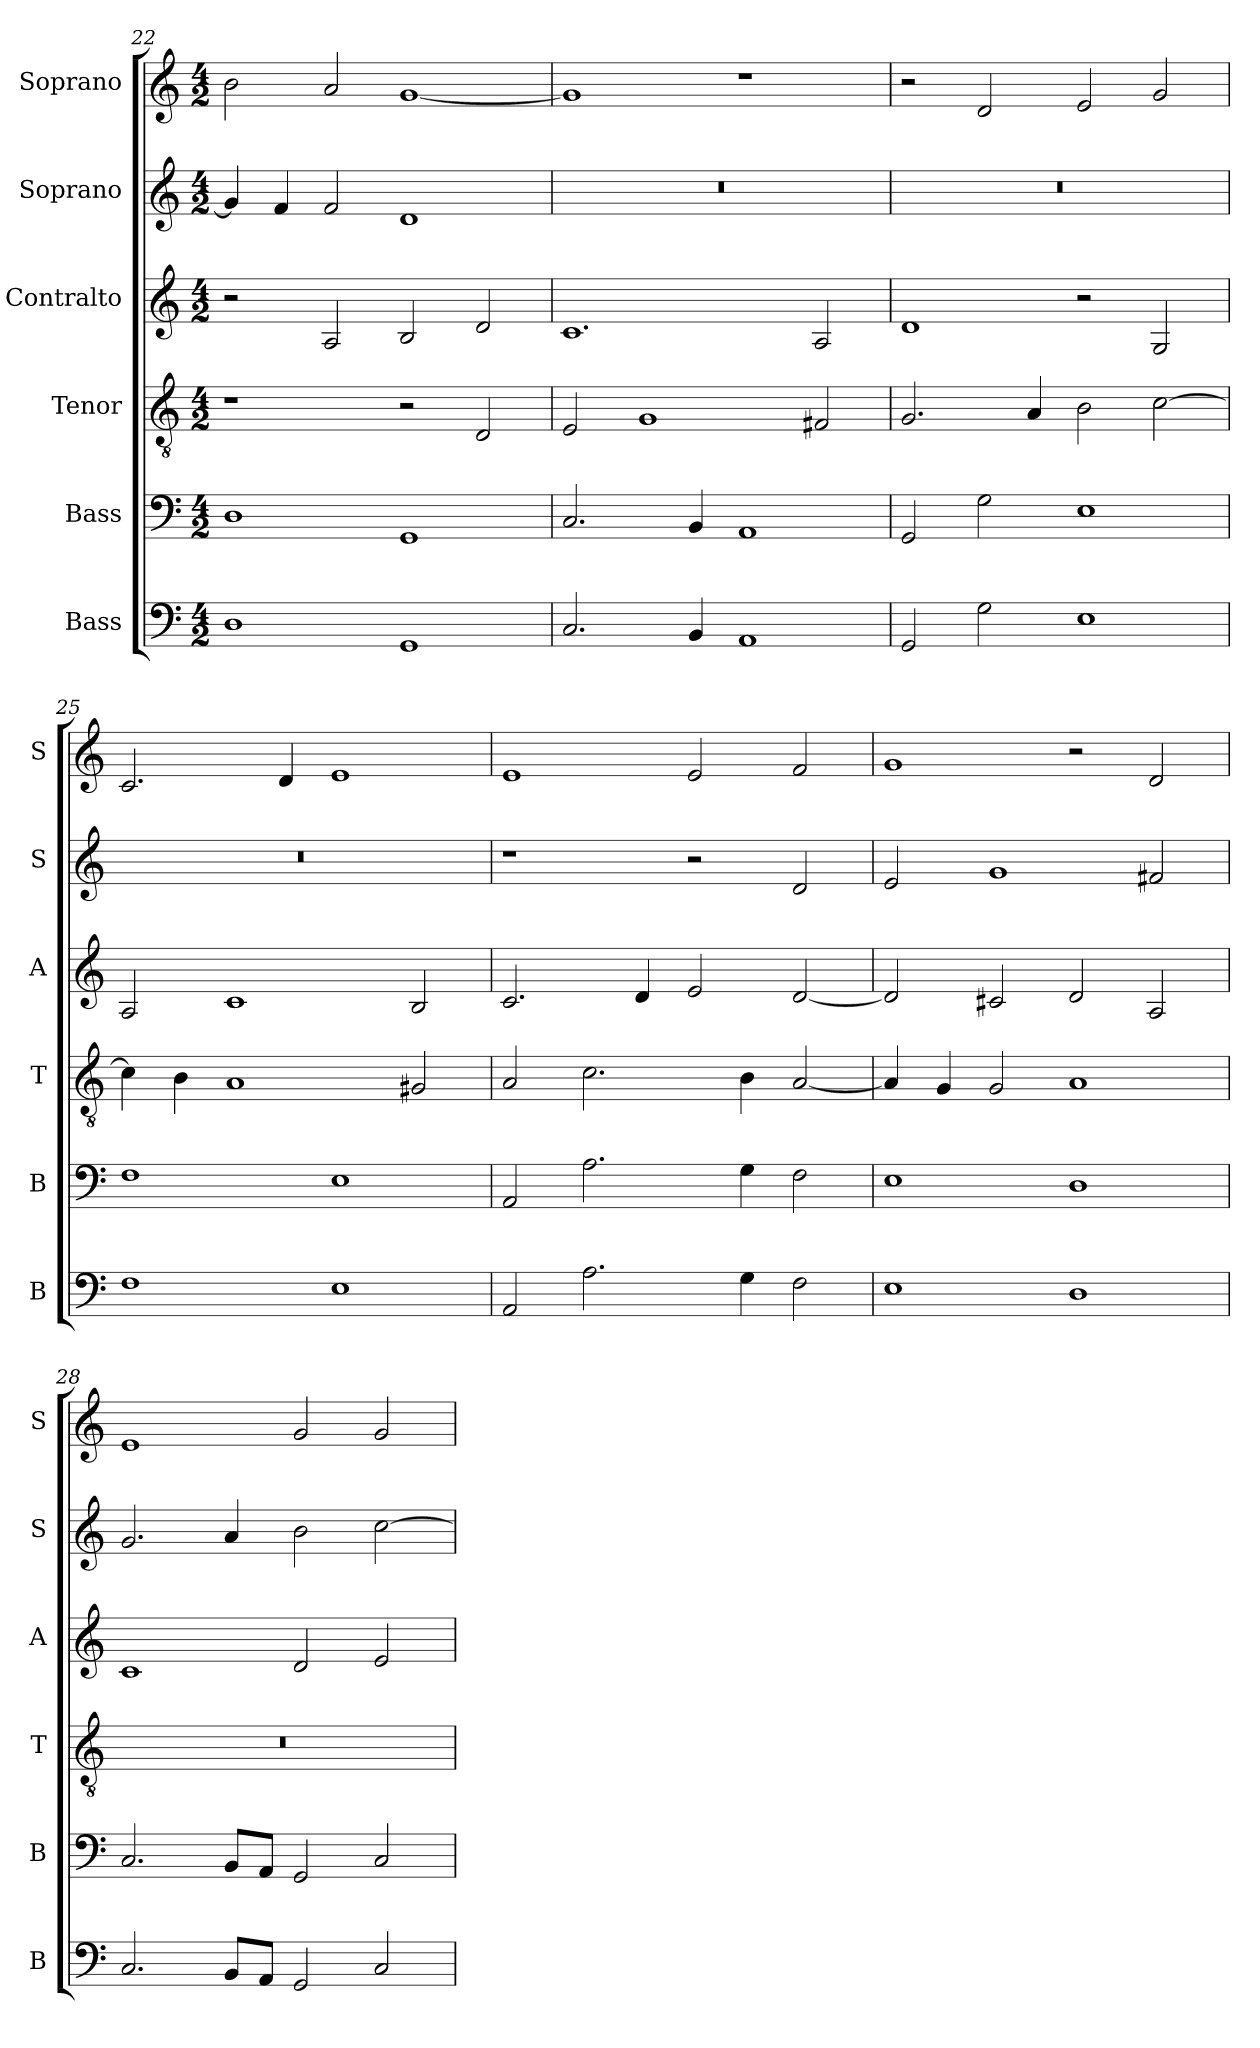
**kern	**kern	**kern	**kern	**kern	**kern
*part6	*part5	*part4	*part3	*part2	*part1
*staff6	*staff5	*staff4	*staff3	*staff2	*staff1
*I"Bass	*I"Bass	*I"Tenor	*I"Contralto	*I"Soprano	*I"Soprano
*I'B	*I'B	*I'T	*I'A	*I'S	*I'S
*clefF4	*clefF4	*clefGv2	*clefG2	*clefG2	*clefG2
*k[]	*k[]	*k[]	*k[]	*k[]	*k[]
*E:phr	*E:phr	*E:phr	*E:phr	*E:phr	*E:phr
*M4/2	*M4/2	*M4/2	*M4/2	*M4/2	*M4/2
=22	=22	=22	=22	=22	=22
1D	1D	1r	2r	4g]	2b
.	.	.	.	4f	.
.	.	.	2A	2f	2a
1GG	1GG	2r	2B	1d	[1g
.	.	2D	2d	.	.
=23	=23	=23	=23	=23	=23
2.C	2.C	2E	1.c	0r	1g]
.	.	1G	.	.	.
4BB	4BB	.	.	.	.
1AA	1AA	.	.	.	1r
.	.	2F#X	2A	.	.
=24	=24	=24	=24	=24	=24
2GG	2GG	2.G	1d	0r	2r
2G	2G	.	.	.	2d
.	.	4A	.	.	.
1E	1E	2B	2r	.	2e
.	.	[2c	2G	.	2g
=25	=25	=25	=25	=25	=25
1F	1F	4c]	2A	0r	2.c
.	.	4B	.	.	.
.	.	1A	1c	.	.
.	.	.	.	.	4d
1E	1E	.	.	.	1e
.	.	2G#X	2B	.	.
=26	=26	=26	=26	=26	=26
2AA	2AA	2A	2.c	1r	1e
2.A	2.A	2.c	.	.	.
.	.	.	4d	.	.
.	.	.	2e	2r	2e
4G	4G	4B	.	.	.
2F	2F	[2A	[2d	2d	2f
=27	=27	=27	=27	=27	=27
1E	1E	4A]	2d]	2e	1g
.	.	4G	.	.	.
.	.	2G	2c#X	1g	.
1D	1D	1A	2d	.	2r
.	.	.	2A	2f#X	2d
=28	=28	=28	=28	=28	=28
2.C	2.C	0r	1c	2.g	1e
8BB/L	8BB/L	.	.	4a	.
8AA/J	8AA/J	.	.	.	.
2GG	2GG	.	2d	2b	2g
2C	2C	.	2e	[2cc	2g
=	=	=	=	=	=
*-	*-	*-	*-	*-	*-
